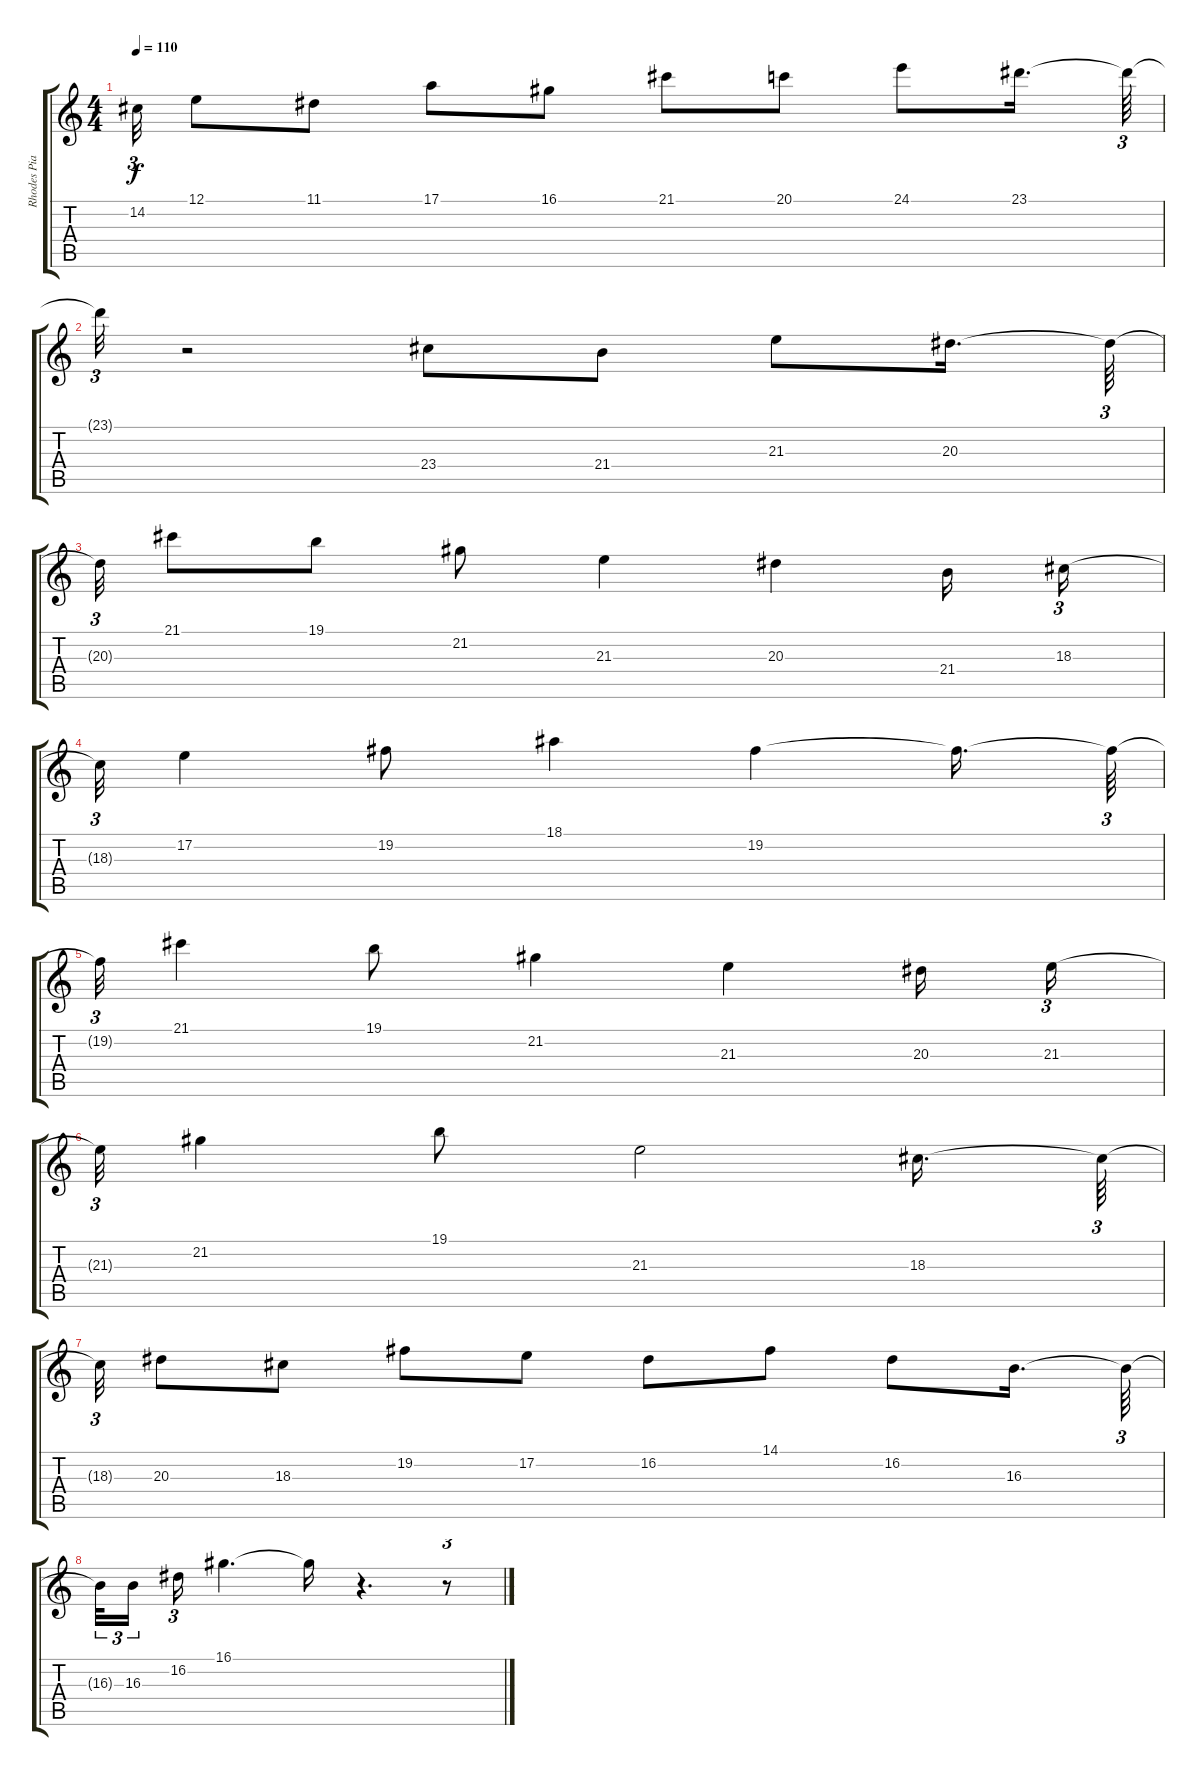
\track ("Rhodes Piano" "Rhodes Pia") {instrument electricpiano1}
\staff {score tabs}
\tuning (E4 B3 G3 D3 A2 E2) {hide}
\ts (4 4)
\tempo 110
\clef g2
\ks c
14.2{t}.32{tu (3 2) dy f} 12.1.8 11.1.8 17.1.8 16.1.8 21.1.8 20.1.8 24.1.8 23.1.16{d} 23.1{t}.64{tu (3 2)} |
23.1{t}.32{tu (3 2)} r.2 23.4.8 21.4.8 21.3.8 20.3.16{d} 20.3{t}.64{tu (3 2)} |
20.3{t}.32{tu (3 2)} 21.1.8 19.1.8 21.2.8 21.3.4 20.3.4 21.4.16 18.3.16{tu (3 2)} |
18.3{t}.32{tu (3 2)} 17.2.4 19.2.8 18.1.4 19.2.4 19.2{t}.16{d} 19.2{t}.64{tu (3 2)} |
19.2{t}.32{tu (3 2)} 21.1.4 19.1.8 21.2.4 21.3.4 20.3.16 21.3.16{tu (3 2)} |
21.3{t}.32{tu (3 2)} 21.2.4 19.1.8 21.3.2 18.3.16{d} 18.3{t}.64{tu (3 2)} |
18.3{t}.32{tu (3 2)} 20.3.8 18.3.8 19.2.8 17.2.8 16.2.8 14.1.8 16.2.8 16.3.16{d} 16.3{t}.64{tu (3 2)} |
16.3{t}.32{tu (3 2)} 16.3.16{tu (3 2) beam splitsecondary} 16.2.16{tu (3 2)} 16.1.4{d} 16.1{t}.16 r.4{d} r.8{tu (3 2)}
